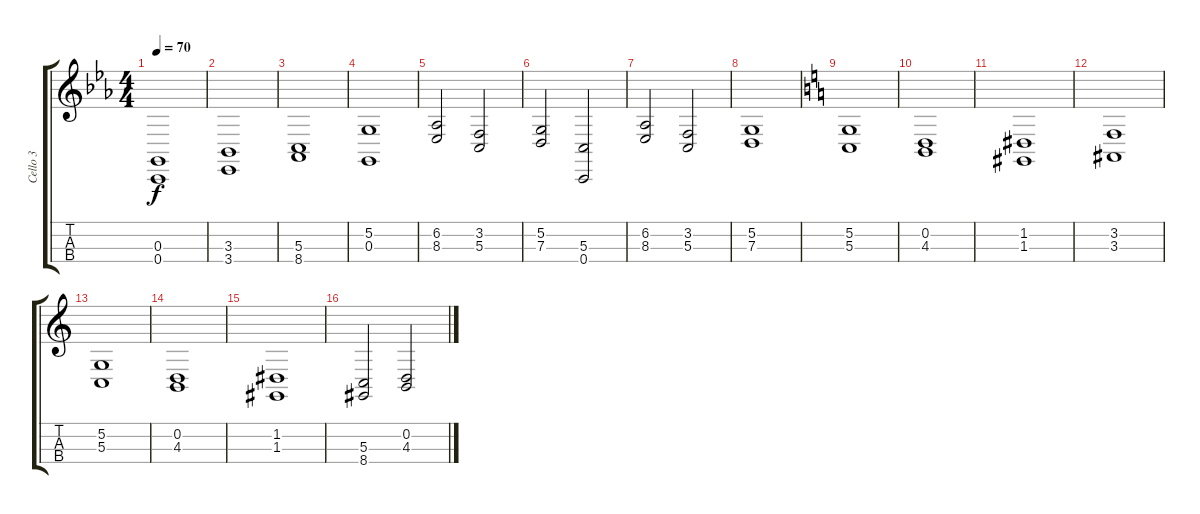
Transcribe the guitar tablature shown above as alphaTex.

\track ("Cello 3" "Cello 3") {instrument cello}
\staff {score tabs}
\tuning (A3 D3 G2 C2) {hide}
\ts (4 4)
\tempo 70
\clef g2
\ks eb
(0.3 0.4).1{dy f} |
(3.3 3.4).1 |
(5.3 8.4).1 |
(5.2 0.3).1 |
(6.2 8.3).2 (3.2 5.3).2 |
(5.2 7.3).2 (5.3 0.4).2 |
(6.2 8.3).2 (3.2 5.3).2 |
(5.2 7.3).1 |
\ks c
(5.2 5.3).1 |
(0.2 4.3).1 |
(1.2 1.3).1 |
(3.2 3.3).1 |
(5.2 5.3).1 |
(0.2 4.3).1 |
(1.2 1.3).1 |
(5.3 8.4).2 (0.2 4.3).2
